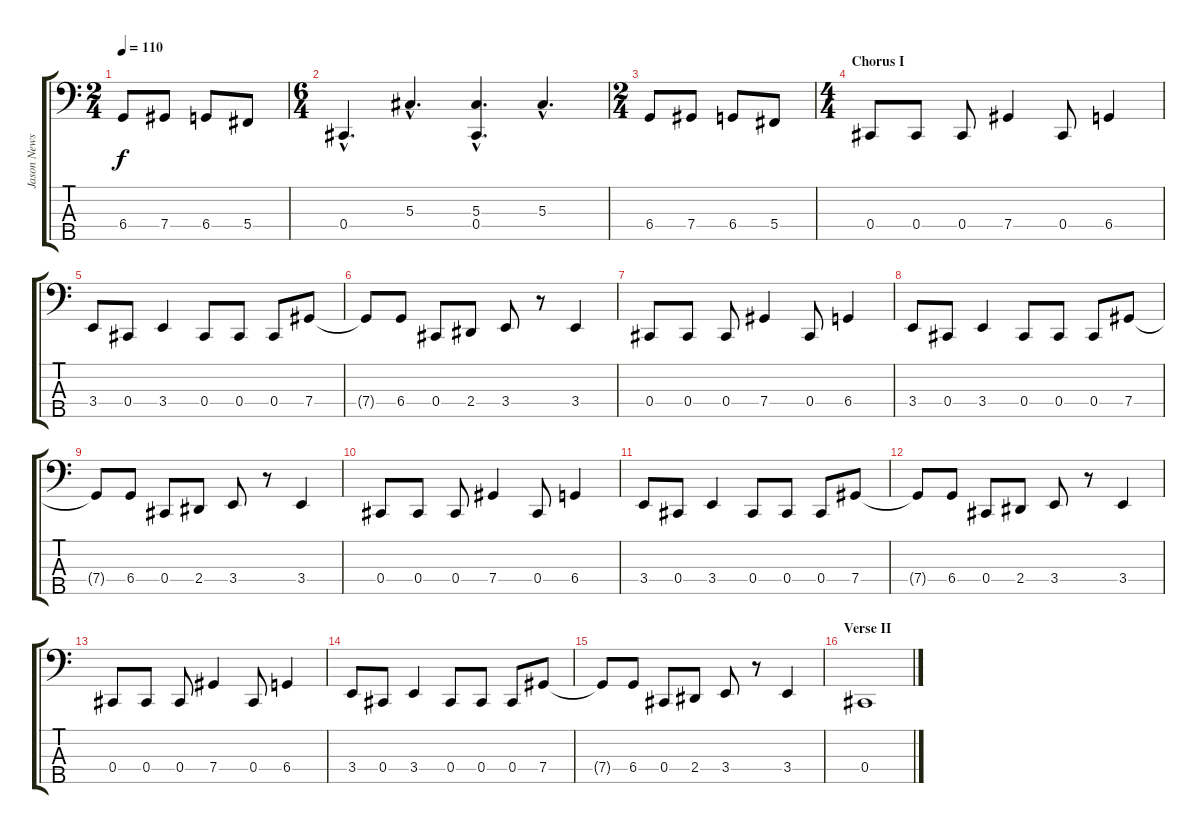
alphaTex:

\track ("Jason Newsted - Bass" "Jason News") {instrument electricbassfinger}
\staff {score tabs}
\tuning (Gb2 Db2 Ab1 Db1 Ab0) {hide}
\ts (2 4)
\tempo 110
\clef f4
\ks c
6.4.8{dy f} 7.4.8 6.4.8 5.4.8 |
\ts (6 4)
0.4{hac}.4{d} 5.3{hac}.4{d} (5.3{hac} 0.4{hac}).4{d} 5.3{hac}.4{d} |
\ts (2 4)
6.4.8 7.4.8 6.4.8 5.4.8 |
\ts (4 4)
\section ("" "Chorus I")
0.4.8 0.4.8 0.4.8 7.4.4 0.4.8 6.4.4 |
3.4.8 0.4.8 3.4.4 0.4.8 0.4.8 0.4.8 7.4.8 |
7.4{t}.8 6.4.8 0.4.8 2.4.8 3.4.8 r.8 3.4.4 |
0.4.8 0.4.8 0.4.8 7.4.4 0.4.8 6.4.4 |
3.4.8 0.4.8 3.4.4 0.4.8 0.4.8 0.4.8 7.4.8 |
7.4{t}.8 6.4.8 0.4.8 2.4.8 3.4.8 r.8 3.4.4 |
0.4.8 0.4.8 0.4.8 7.4.4 0.4.8 6.4.4 |
3.4.8 0.4.8 3.4.4 0.4.8 0.4.8 0.4.8 7.4.8 |
7.4{t}.8 6.4.8 0.4.8 2.4.8 3.4.8 r.8 3.4.4 |
0.4.8 0.4.8 0.4.8 7.4.4 0.4.8 6.4.4 |
3.4.8 0.4.8 3.4.4 0.4.8 0.4.8 0.4.8 7.4.8 |
7.4{t}.8 6.4.8 0.4.8 2.4.8 3.4.8 r.8 3.4.4 |
\section ("" "Verse II")
0.4.1
